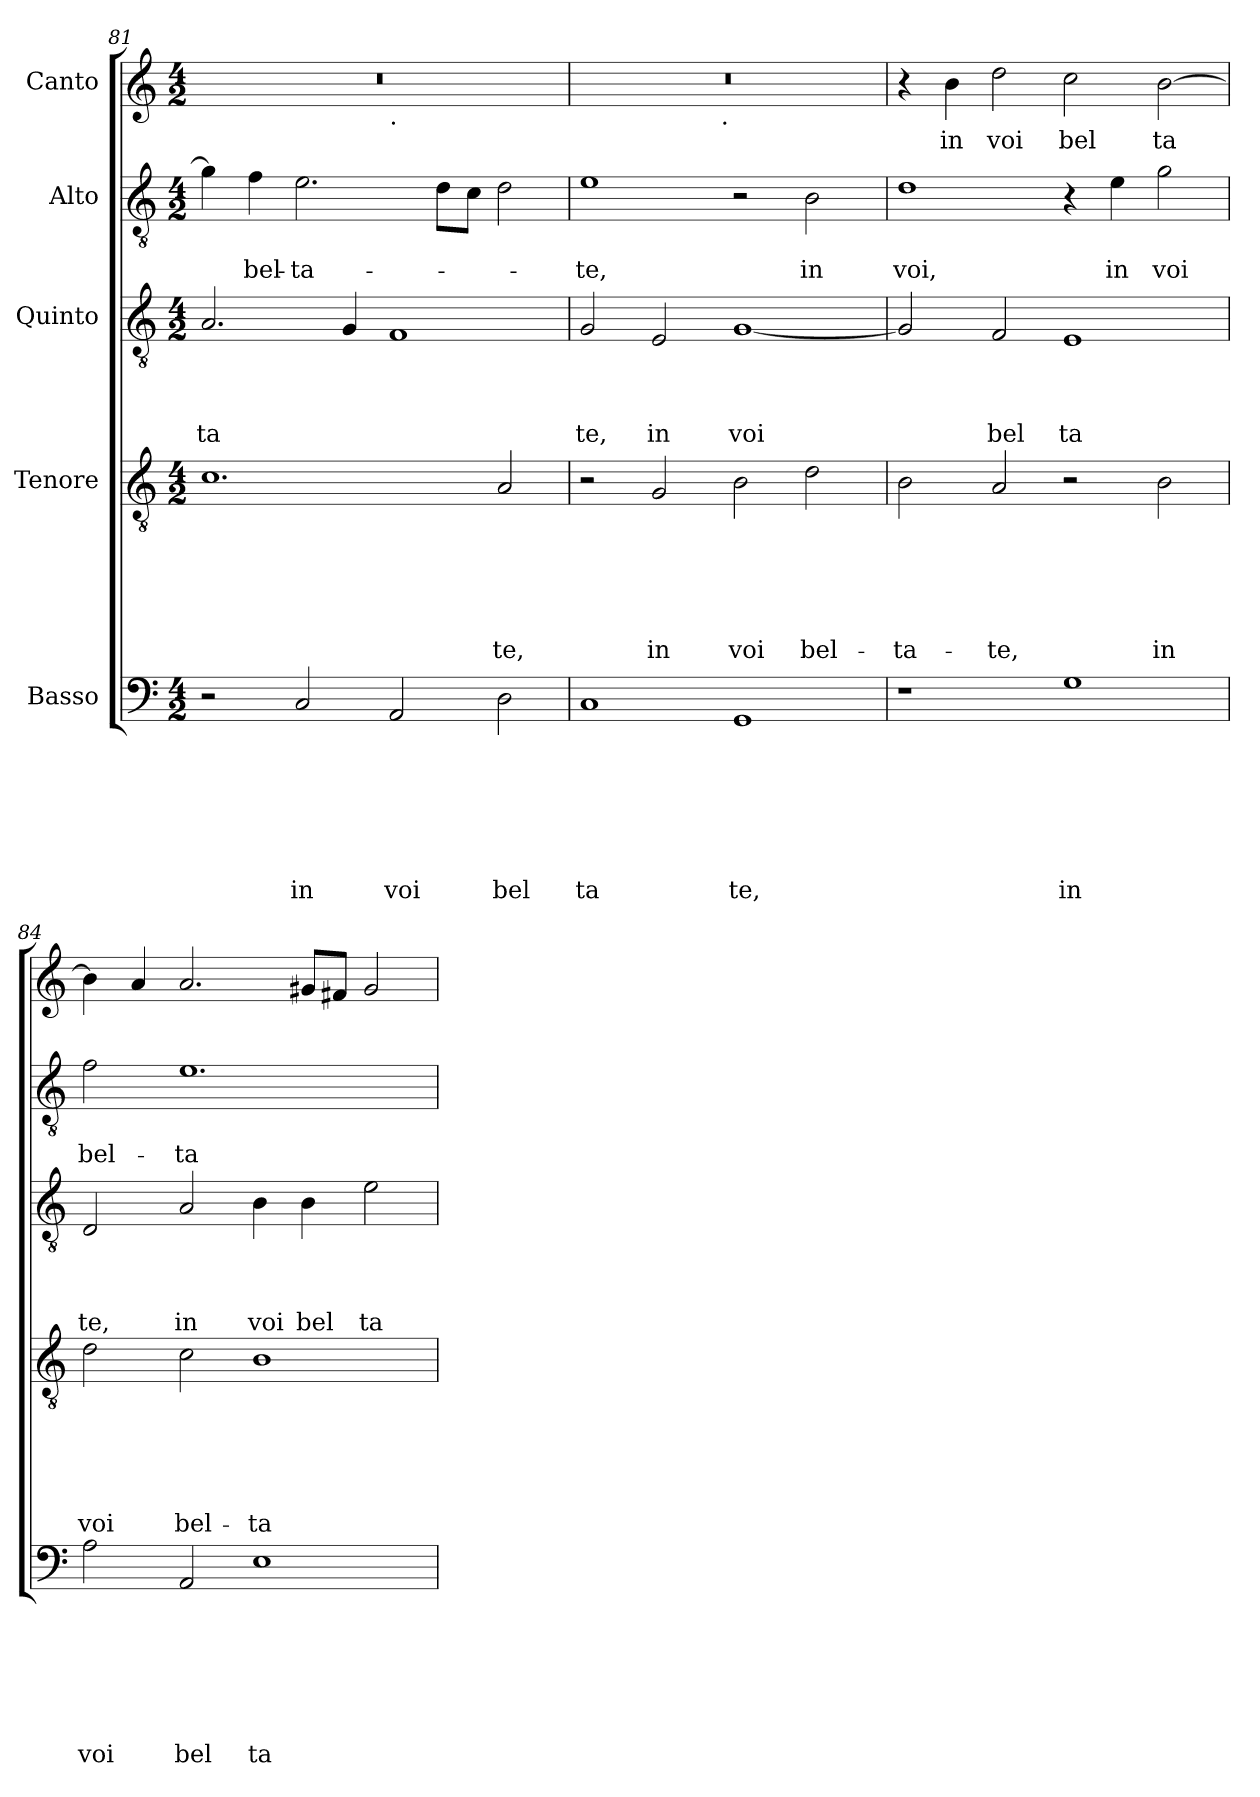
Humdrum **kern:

**kern	**text	**text	**text	**text	**text	**text	**text	**kern	**text	**text	**text	**text	**text	**text	**kern	**text	**text	**text	**text	**kern	**text	**text	**kern	**text
*part5	*part5	*part5	*part5	*part5	*part5	*part5	*part5	*part4	*part4	*part4	*part4	*part4	*part4	*part4	*part3	*part3	*part3	*part3	*part3	*part2	*part2	*part2	*part1	*part1
*staff5	*staff5	*staff5	*staff5	*staff5	*staff5	*staff5	*staff5	*staff4	*staff4	*staff4	*staff4	*staff4	*staff4	*staff4	*staff3	*staff3	*staff3	*staff3	*staff3	*staff2	*staff2	*staff2	*staff1	*staff1
*I"Basso	*	*	*	*	*	*	*	*I"Tenore	*	*	*	*	*	*	*I"Quinto	*	*	*	*	*I"Alto	*	*	*I"Canto	*
*clefF4	*	*	*	*	*	*	*	*clefGv2	*	*	*	*	*	*	*clefGv2	*	*	*	*	*clefGv2	*	*	*clefG2	*
*k[]	*	*	*	*	*	*	*	*k[]	*	*	*	*	*	*	*k[]	*	*	*	*	*k[]	*	*	*k[]	*
*C:	*	*	*	*	*	*	*	*C:	*	*	*	*	*	*	*C:	*	*	*	*	*C:	*	*	*C:	*
*M4/2	*	*	*	*	*	*	*	*M4/2	*	*	*	*	*	*	*M4/2	*	*	*	*	*M4/2	*	*	*M4/2	*
=81	=81	=81	=81	=81	=81	=81	=81	=81	=81	=81	=81	=81	=81	=81	=81	=81	=81	=81	=81	=81	=81	=81	=81	=81
!	!	!	!	!	!	!	!	!	!	!	!	!	!	!	!	!	!	!	!LO:LY:b	!	!	!	!	!
*	*	*	*	*	*	*	*	*	*	*	*	*	*	*	*	*	*	*	*	*	*	*	*^	*
2r	.	.	.	.	.	.	.	1.c	.	.	.	.	.	.	2.A/	.	.	.	ta	4g\]	.	.	0r	1ryy	.
!	!	!	!	!	!	!	!	!	!	!	!	!	!	!	!	!	!	!	!	!	!	!LO:LY:b	!	!	!
.	.	.	.	.	.	.	.	.	.	.	.	.	.	.	.	.	.	.	.	4f\	.	bel-	.	.	.
!	!	!	!	!	!	!	!LO:LY:b	!	!	!	!	!	!	!	!	!	!	!	!	!	!	!LO:LY:b	!	!	!
2C/	.	.	.	.	.	.	in	.	.	.	.	.	.	.	.	.	.	.	.	2.e\	.	-ta-	.	.	.
.	.	.	.	.	.	.	.	.	.	.	.	.	.	.	4G/	.	.	.	.	.	.	.	.	.	.
!	!	!	!	!	!	!	!	!	!	!	!	!	!	!	!	!	!	!	!	!	!	!	!	!LO:TX:b:t=.	!
!	!	!	!	!	!	!	!LO:LY:b	!	!	!	!	!	!	!	!	!	!	!	!	!	!	!	!	!	!
2AA/	.	.	.	.	.	.	voi	.	.	.	.	.	.	.	1F	.	.	.	.	.	.	.	.	1ryy	.
.	.	.	.	.	.	.	.	.	.	.	.	.	.	.	.	.	.	.	.	8d\L	.	.	.	.	.
.	.	.	.	.	.	.	.	.	.	.	.	.	.	.	.	.	.	.	.	8c\J	.	.	.	.	.
!	!	!	!	!	!	!	!LO:LY:b	!	!	!	!	!	!	!LO:LY:b	!	!	!	!	!	!	!	!	!	!	!
2D\	.	.	.	.	.	.	bel	2A/	.	.	.	.	.	-te,	.	.	.	.	.	2d\	.	.	.	.	.
=82	=82	=82	=82	=82	=82	=82	=82	=82	=82	=82	=82	=82	=82	=82	=82	=82	=82	=82	=82	=82	=82	=82	=82	=82	=82
!	!	!	!	!	!	!	!LO:LY:b	!	!	!	!	!	!	!	!	!	!	!	!LO:LY:b	!	!	!LO:LY:b	!	!	!
1C	.	.	.	.	.	.	ta	2r	.	.	.	.	.	.	2G/	.	.	.	te,	1e	.	-te,	0r	2ryy	.
!	!	!	!	!	!	!	!	!	!	!	!	!	!	!LO:LY:b	!	!	!	!	!LO:LY:b	!	!	!	!	!	!
.	.	.	.	.	.	.	.	2G/	.	.	.	.	.	in	2E/	.	.	.	in	.	.	.	.	4...ryy	.
!	!	!	!	!	!	!	!	!	!	!	!	!	!	!	!	!	!	!	!	!	!	!	!	!LO:TX:b:t=.	!
.	.	.	.	.	.	.	.	.	.	.	.	.	.	.	.	.	.	.	.	.	.	.	.	1ryy	.
!	!	!	!	!	!	!	!LO:LY:b	!	!	!	!	!	!	!LO:LY:b	!	!	!	!	!LO:LY:b	!	!	!	!	!	!
1GG	.	.	.	.	.	.	te,	2B\	.	.	.	.	.	voi	[<1G	.	.	.	voi	2r	.	.	.	.	.
!	!	!	!	!	!	!	!	!	!	!	!	!	!	!LO:LY:b	!	!	!	!	!	!	!	!LO:LY:b	!	!	!
.	.	.	.	.	.	.	.	2d\	.	.	.	.	.	bel-	.	.	.	.	.	2B\	.	in	.	.	.
.	.	.	.	.	.	.	.	.	.	.	.	.	.	.	.	.	.	.	.	.	.	.	.	32ryy	.
=83	=83	=83	=83	=83	=83	=83	=83	=83	=83	=83	=83	=83	=83	=83	=83	=83	=83	=83	=83	=83	=83	=83	=83	=83	=83
!	!	!	!	!	!	!	!	!	!	!	!	!	!	!LO:LY:b	!	!	!	!	!	!	!	!LO:LY:b	!	!	!
*	*	*	*	*	*	*	*	*	*	*	*	*	*	*	*	*	*	*	*	*	*	*	*v	*v	*
1r	.	.	.	.	.	.	.	2B\	.	.	.	.	.	-ta-	2G/]	.	.	.	.	1d	.	voi,	4r	.
!	!	!	!	!	!	!	!	!	!	!	!	!	!	!	!	!	!	!	!	!	!	!	!	!LO:LY:b
.	.	.	.	.	.	.	.	.	.	.	.	.	.	.	.	.	.	.	.	.	.	.	4b\	in
!	!	!	!	!	!	!	!	!	!	!	!	!	!	!LO:LY:b	!	!	!	!	!LO:LY:b	!	!	!	!	!LO:LY:b
.	.	.	.	.	.	.	.	2A/	.	.	.	.	.	-te,	2F/	.	.	.	bel	.	.	.	2dd\	voi
!	!	!	!	!	!	!	!LO:LY:b	!	!	!	!	!	!	!	!	!	!	!	!LO:LY:b	!	!	!	!	!LO:LY:b
1G	.	.	.	.	.	.	in	2r	.	.	.	.	.	.	1E	.	.	.	ta	4r	.	.	2cc\	bel
!	!	!	!	!	!	!	!	!	!	!	!	!	!	!	!	!	!	!	!	!	!	!LO:LY:b	!	!
.	.	.	.	.	.	.	.	.	.	.	.	.	.	.	.	.	.	.	.	4e\	.	in	.	.
!	!	!	!	!	!	!	!	!	!	!	!	!	!	!LO:LY:b	!	!	!	!	!	!	!	!LO:LY:b	!	!LO:LY:b
.	.	.	.	.	.	.	.	2B\	.	.	.	.	.	in	.	.	.	.	.	2g\	.	voi	[>2b\	ta
=84	=84	=84	=84	=84	=84	=84	=84	=84	=84	=84	=84	=84	=84	=84	=84	=84	=84	=84	=84	=84	=84	=84	=84	=84
!	!	!	!	!	!	!	!LO:LY:b	!	!	!	!	!	!	!LO:LY:b	!	!	!	!	!LO:LY:b	!	!	!LO:LY:b	!	!
2A\	.	.	.	.	.	.	voi	2d\	.	.	.	.	.	voi	2D/	.	.	.	te,	2f\	.	bel-	4b\]	.
.	.	.	.	.	.	.	.	.	.	.	.	.	.	.	.	.	.	.	.	.	.	.	4a/	.
!	!	!	!	!	!	!	!LO:LY:b	!	!	!	!	!	!	!LO:LY:b	!	!	!	!	!LO:LY:b	!	!	!LO:LY:b	!	!
2AA/	.	.	.	.	.	.	bel	2c\	.	.	.	.	.	bel-	2A/	.	.	.	in	1.e	.	-ta-	2.a/	.
!	!	!	!	!	!	!	!LO:LY:b	!	!	!	!	!	!	!LO:LY:b	!	!	!	!	!LO:LY:b	!	!	!	!	!
1E	.	.	.	.	.	.	ta	1B	.	.	.	.	.	-ta-	4B\	.	.	.	voi	.	.	.	.	.
!	!	!	!	!	!	!	!	!	!	!	!	!	!	!	!	!	!	!	!LO:LY:b	!	!	!	!	!
.	.	.	.	.	.	.	.	.	.	.	.	.	.	.	4B\	.	.	.	bel	.	.	.	8g#X/L	.
.	.	.	.	.	.	.	.	.	.	.	.	.	.	.	.	.	.	.	.	.	.	.	8f#X/J	.
!	!	!	!	!	!	!	!	!	!	!	!	!	!	!	!	!	!	!	!LO:LY:b	!	!	!	!	!
.	.	.	.	.	.	.	.	.	.	.	.	.	.	.	2e\	.	.	.	ta	.	.	.	2g#/	.
=	=	=	=	=	=	=	=	=	=	=	=	=	=	=	=	=	=	=	=	=	=	=	=	=
*-	*-	*-	*-	*-	*-	*-	*-	*-	*-	*-	*-	*-	*-	*-	*-	*-	*-	*-	*-	*-	*-	*-	*-	*-
